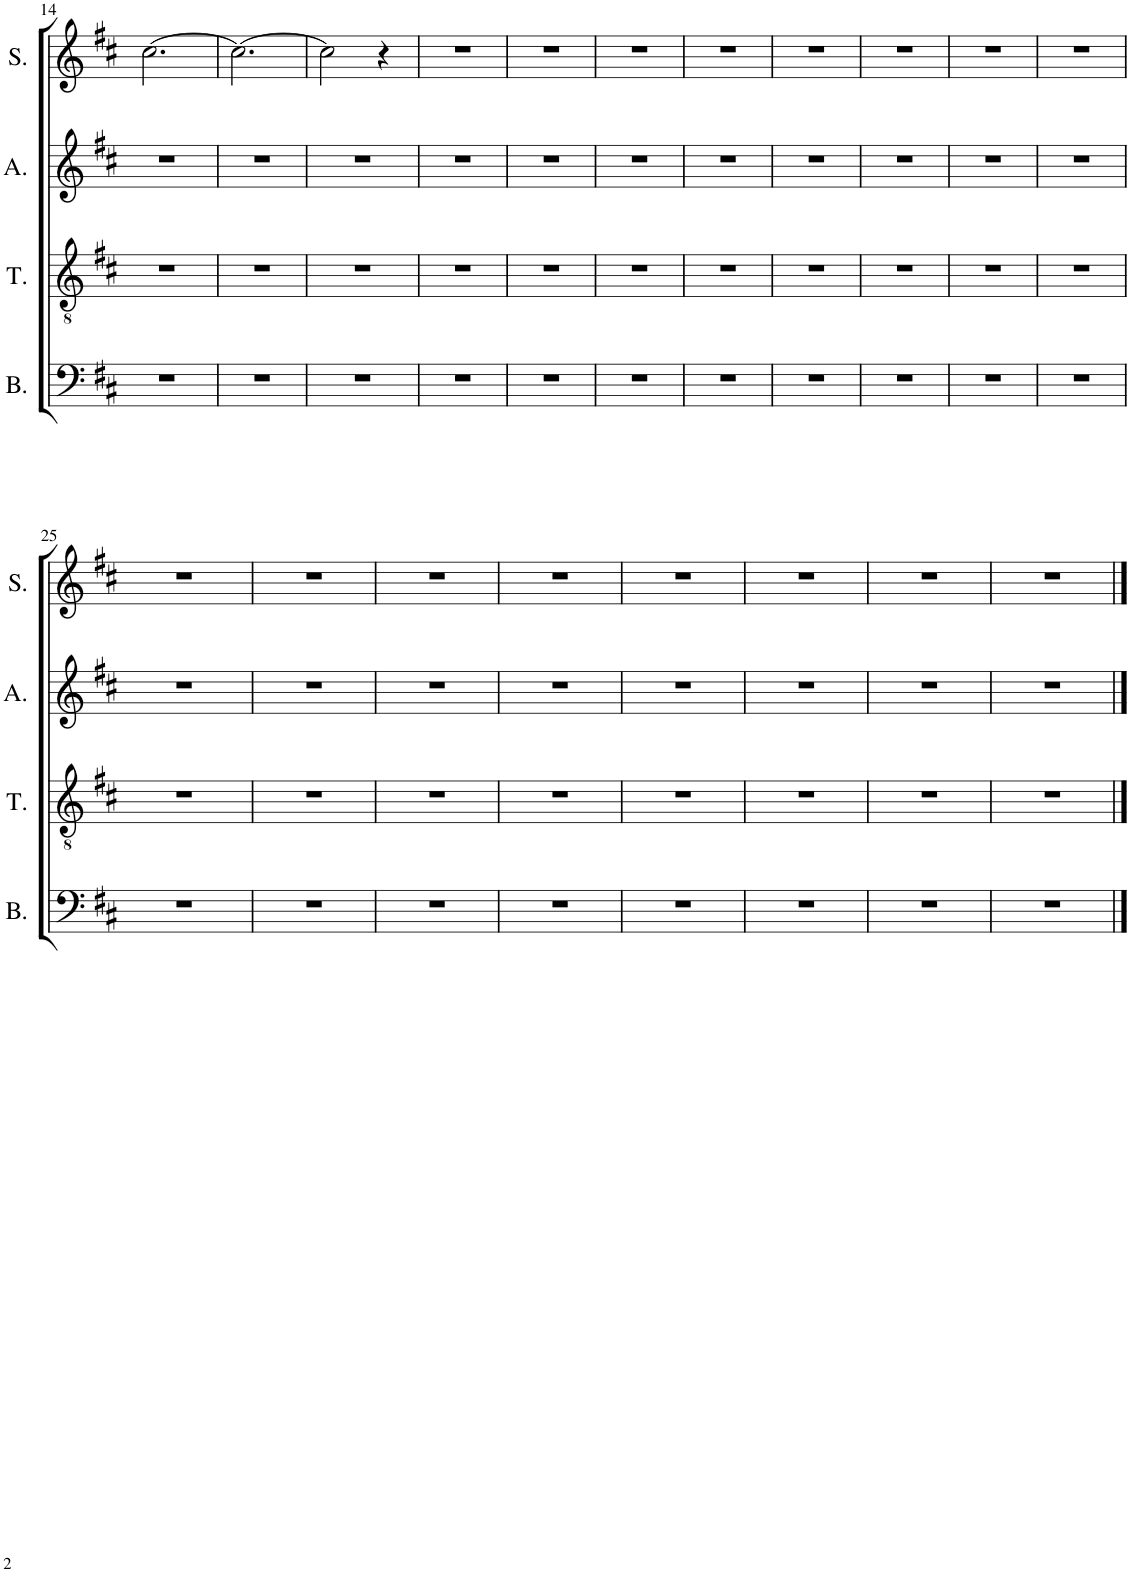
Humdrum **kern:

**kern	**kern	**kern	**kern
*part4	*part3	*part2	*part1
*staff4	*staff3	*staff2	*staff1
*I"Bass	*I"Tenor	*I"Alto	*I"Soprano
*I'B.	*I'T.	*I'A.	*I'S.
!!LO:PB:g=z
*clefF4	*clefGv2	*clefG2	*clefG2
*k[f#c#]	*k[f#c#]	*k[f#c#]	*k[f#c#]
*M6/8	*M6/8	*M6/8	*M6/8
=14	=14	=14	=14
2.r	2.r	2.r	[2.cc#\
=15	=15	=15	=15
2.r	2.r	2.r	2.cc#\_
=16	=16	=16	=16
2.r	2.r	2.r	2cc#\]
.	.	.	4r
=17	=17	=17	=17
2.r	2.r	2.r	2.r
=18	=18	=18	=18
2.r	2.r	2.r	2.r
=19	=19	=19	=19
2.r	2.r	2.r	2.r
=20	=20	=20	=20
2.r	2.r	2.r	2.r
=21	=21	=21	=21
2.r	2.r	2.r	2.r
=22	=22	=22	=22
2.r	2.r	2.r	2.r
=23	=23	=23	=23
2.r	2.r	2.r	2.r
=24	=24	=24	=24
2.r	2.r	2.r	2.r
!!LO:LB:g=z
=25	=25	=25	=25
2.r	2.r	2.r	2.r
=26	=26	=26	=26
2.r	2.r	2.r	2.r
=27	=27	=27	=27
2.r	2.r	2.r	2.r
=28	=28	=28	=28
2.r	2.r	2.r	2.r
=29	=29	=29	=29
2.r	2.r	2.r	2.r
=30	=30	=30	=30
2.r	2.r	2.r	2.r
=31	=31	=31	=31
2.r	2.r	2.r	2.r
=32	=32	=32	=32
2.r	2.r	2.r	2.r
==	==	==	==
*-	*-	*-	*-
